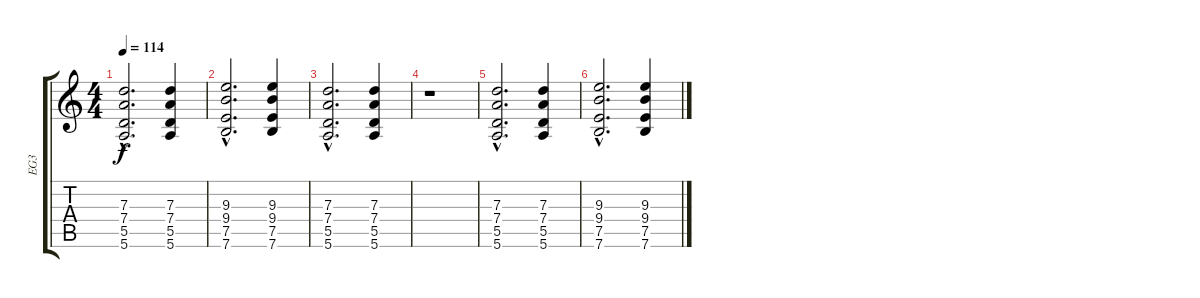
\track ("EG3" "EG3") {instrument distortionguitar}
\staff {score tabs}
\tuning (E4 B3 G3 D3 A2 E2) {hide}
\ts (4 4)
\tempo 114
\clef g2
\ks c
(7.3{hac} 7.4{hac} 5.5{hac} 5.6{hac}).2{d dy f} (7.3 7.4 5.5 5.6).4 |
(9.3{hac} 9.4{hac} 7.5{hac} 7.6{hac}).2{d} (9.3 9.4 7.5 7.6).4 |
(7.3{hac} 7.4{hac} 5.5{hac} 5.6{hac}).2{d} (7.3 7.4 5.5 5.6).4 |
r.1 |
(7.3{hac} 7.4{hac} 5.5{hac} 5.6{hac}).2{d} (7.3 7.4 5.5 5.6).4 |
(9.3{hac} 9.4{hac} 7.5{hac} 7.6{hac}).2{d} (9.3 9.4 7.5 7.6).4
